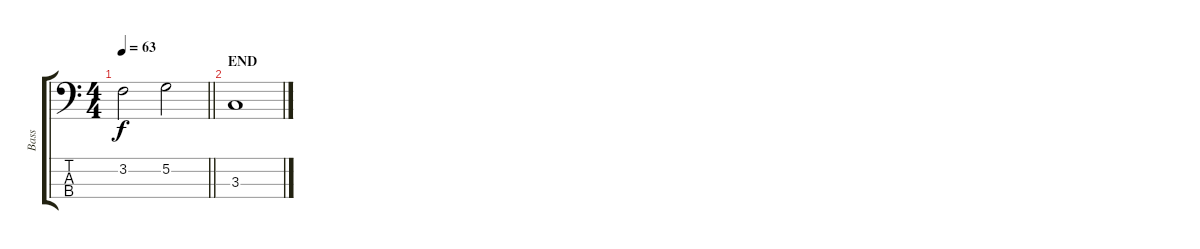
\track ("Bass" "Bass") {instrument electricbasspick}
\staff {score tabs}
\tuning (G2 D2 A1 E1) {hide}
\ts (4 4)
\tempo 63
\clef f4
\barLineRight lightlight
\ks c
3.2.2{dy f} 5.2.2 |
\section ("" "END")
3.3.1
